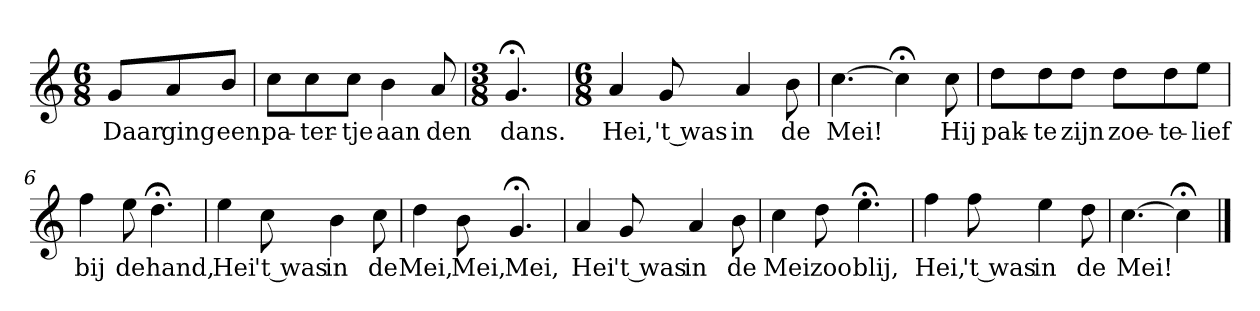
**kern	**text
*part1	*part1
*staff1	*staff1
*k[]	*
*C:	*
*M6/8	*
*MM120	*
=	=
8gL	Daar
8a	ging
8bJ	een
=1	=1
8ccL	pa-
8cc	-ter-
8ccJ	-tje
4b	aan
8a	den
=2	=2
*M3/8	*
4.g;<	dans.
=3	=3
*M6/8	*
4a	Hei,
8g	't was
4a	in
8b	de
=4	=4
[4.cc	Mei!
4cc;<]	.
8cc	Hij
=5	=5
8ddL	pak-
8dd	-te
8ddJ	zijn
8ddL	zoe-
8dd	-te-
8eeJ	-lief
=6	=6
4ff	bij
8ee	de
4.dd;<	hand,
=7	=7
4ee	Hei
8cc	't was
4b	in
8cc	de
=8	=8
4dd	Mei,
8b	Mei,
4.g;<	Mei,
=9	=9
4a	Hei
8g	't was
4a	in
8b	de
=10	=10
4cc	Mei
8dd	zoo
4.ee;<	blij,
=11	=11
4ff	Hei,
8ff	't was
4ee	in
8dd	de
=12	=12
[4.cc	Mei!
4cc;<]	.
==	==
*-	*-
